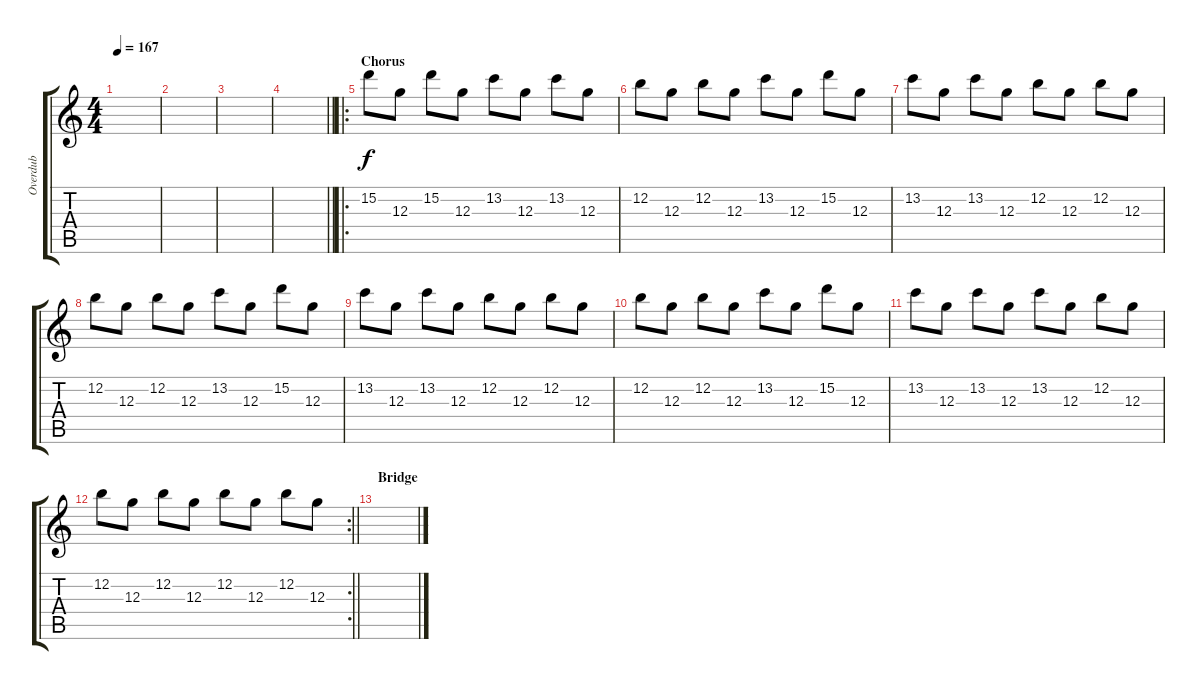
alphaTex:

\track ("Overdub" "Overdub") {instrument overdrivenguitar}
\staff {score tabs}
\tuning (E4 B3 G3 D3 A2 D2) {hide}
\ts (4 4)
\tempo 167
\clef g2
\ks c
|
|
|
\barLineRight lightlight
|
\ro
\section ("" "Chorus")
15.2.8 12.3.8 15.2.8 12.3.8 13.2.8 12.3.8 13.2.8 12.3.8 |
12.2.8 12.3.8 12.2.8 12.3.8 13.2.8 12.3.8 15.2.8 12.3.8 |
13.2.8 12.3.8 13.2.8 12.3.8 12.2.8 12.3.8 12.2.8 12.3.8 |
12.2.8 12.3.8 12.2.8 12.3.8 13.2.8 12.3.8 15.2.8 12.3.8 |
13.2.8 12.3.8 13.2.8 12.3.8 12.2.8 12.3.8 12.2.8 12.3.8 |
12.2.8 12.3.8 12.2.8 12.3.8 13.2.8 12.3.8 15.2.8 12.3.8 |
13.2.8 12.3.8 13.2.8 12.3.8 13.2.8 12.3.8 12.2.8 12.3.8 |
\rc 2
\barLineRight lightlight
12.2.8 12.3.8 12.2.8 12.3.8 12.2.8 12.3.8 12.2.8 12.3.8 |
\section ("" "Bridge")
